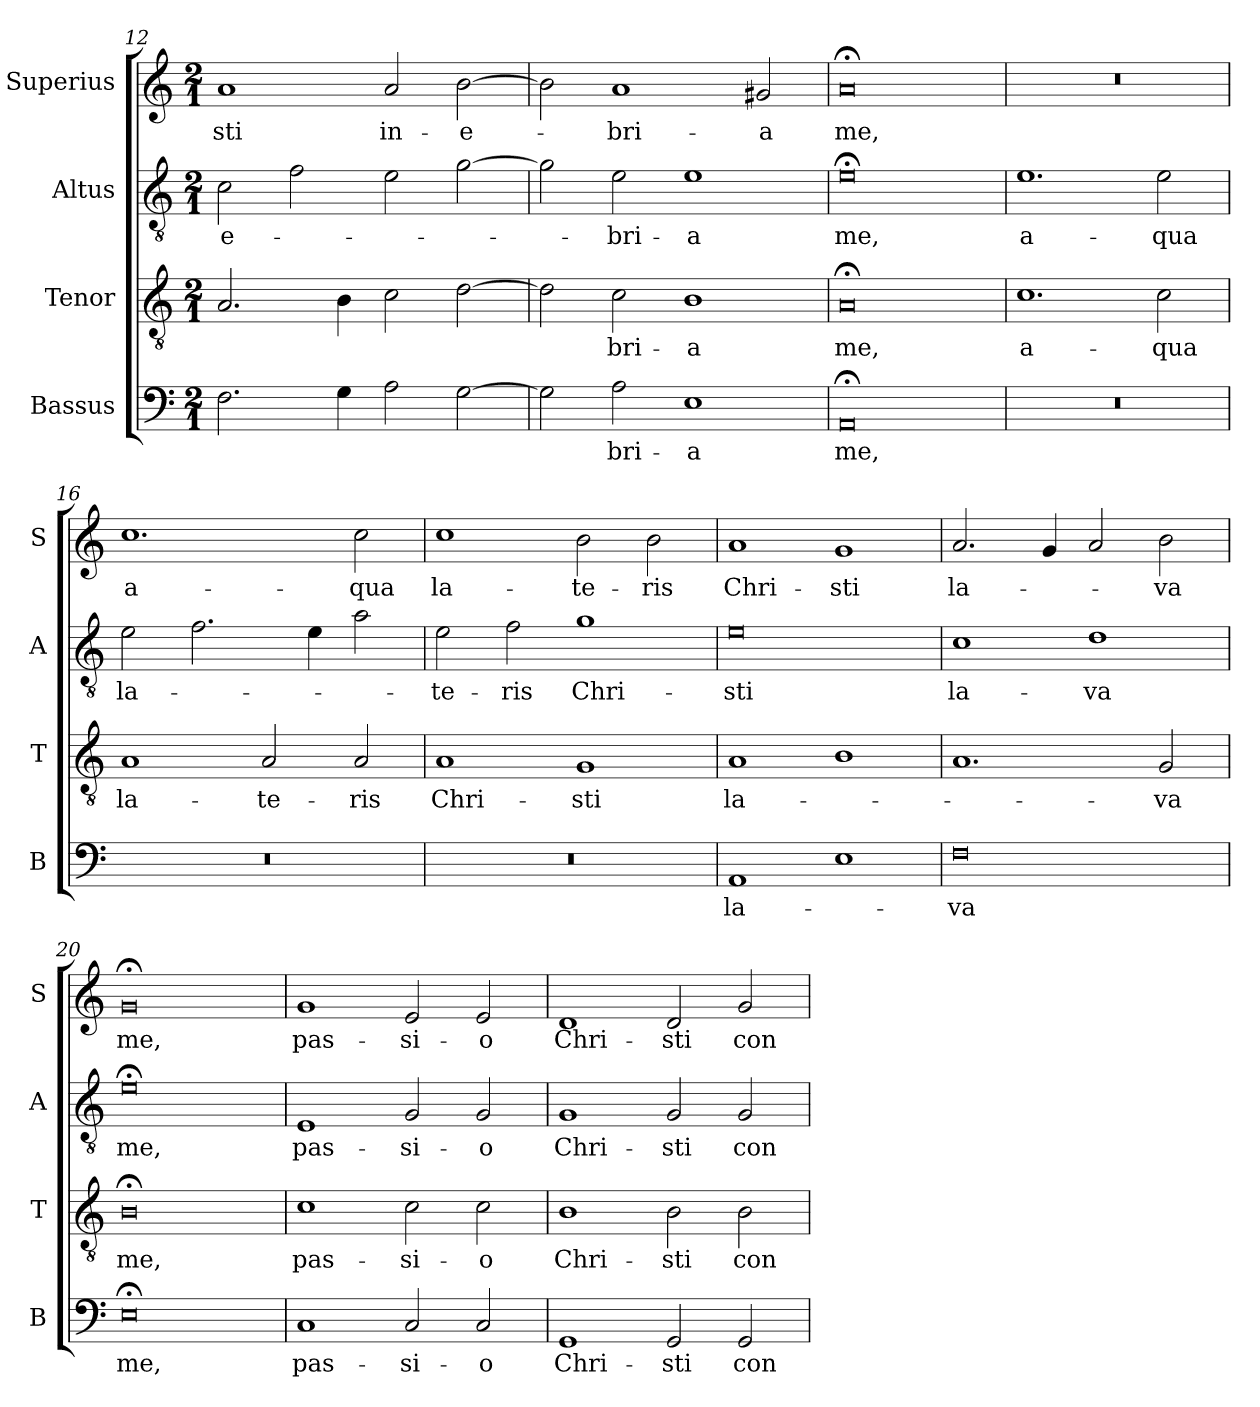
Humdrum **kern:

**kern	**text	**kern	**text	**kern	**text	**kern	**text
*part4	*part4	*part3	*part3	*part2	*part2	*part1	*part1
*staff4	*staff4	*staff3	*staff3	*staff2	*staff2	*staff1	*staff1
*I"Bassus	*	*I"Tenor	*	*I"Altus	*	*I"Superius	*
*I'B	*	*I'T	*	*I'A	*	*I'S	*
*clefF4	*	*clefGv2	*	*clefGv2	*	*clefG2	*
*k[]	*	*k[]	*	*k[]	*	*k[]	*
*M2/1	*	*M2/1	*	*M2/1	*	*M2/1	*
=12	=12	=12	=12	=12	=12	=12	=12
!	!	!	!	!	!LO:LY:i	!	!
2.F	.	2.A	.	2c	-e-	1a	-sti
.	.	.	.	2f	.	.	.
4G	.	4B	.	.	.	.	.
2A	.	2c	.	2e	.	2a	in-
[2G	.	[2d	.	[2g	.	[2b	-e-
=13	=13	=13	=13	=13	=13	=13	=13
2G]	.	2d]	.	2g]	.	2b]	.
!	!LO:LY:i	!	!LO:LY:i	!	!LO:LY:i	!	!
2A	-bri-	2c	-bri-	2e	-bri-	1a	-bri-
!	!LO:LY:i	!	!LO:LY:i	!	!LO:LY:i	!	!
1E	-a	1B	-a	1e	-a	.	.
.	.	.	.	.	.	2g#X	-a
=14	=14	=14	=14	=14	=14	=14	=14
!	!LO:LY:i	!	!LO:LY:i	!	!LO:LY:i	!	!
0AA;<	me,	0A;<	me,	0e;<	me,	0a;<	me,
=15	=15	=15	=15	=15	=15	=15	=15
0r	.	1.c	a-	1.e	a-	0r	.
.	.	2c	-qua	2e	-qua	.	.
=16	=16	=16	=16	=16	=16	=16	=16
0r	.	1A	la-	2e	la-	1.cc	a-
.	.	.	.	2.f	.	.	.
.	.	2A	-te-	.	.	.	.
.	.	.	.	4e	.	.	.
.	.	2A	-ris	2a	.	2cc	-qua
=17	=17	=17	=17	=17	=17	=17	=17
!	!	!	!LO:LY:i	!	!	!	!
0r	.	1A	Chri-	2e	-te-	1cc	la-
.	.	.	.	2f	-ris	.	.
!	!	!	!LO:LY:i	!	!LO:LY:i	!	!
.	.	1G	-sti	1g	Chri-	2b	-te-
.	.	.	.	.	.	2b	-ris
=18	=18	=18	=18	=18	=18	=18	=18
!	!	!	!LO:LY:i	!	!LO:LY:i	!	!
1AA	la-	1A	la-	0e	-sti	1a	Chri-
1E	.	1B	.	.	.	1g	-sti
=19	=19	=19	=19	=19	=19	=19	=19
!	!	!	!	!	!LO:LY:i	!	!
0F	-va	1.A	.	1c	la-	2.a	la-
.	.	.	.	.	.	4g	.
!	!	!	!	!	!LO:LY:i	!	!
.	.	.	.	1d	-va	2a	.
!	!	!	!LO:LY:i	!	!	!	!
.	.	2G	-va	.	.	2b	-va
=20	=20	=20	=20	=20	=20	=20	=20
!	!	!	!LO:LY:i	!	!LO:LY:i	!	!
0E;<	me,	0B;<	me,	0e;<	me,	0g;<	me,
=21	=21	=21	=21	=21	=21	=21	=21
1C	pas-	1c	pas-	1E	pas-	1g	pas-
2C	-si-	2c	-si-	2G	-si-	2e	-si-
2C	-o	2c	-o	2G	-o	2e	-o
=22	=22	=22	=22	=22	=22	=22	=22
1GG	Chri-	1B	Chri-	1G	Chri-	1d	Chri-
2GG	-sti	2B	-sti	2G	-sti	2d	-sti
!	!LO:LY:i	!	!LO:LY:i	!	!LO:LY:i	!	!
2GG	con-	2B	con-	2G	con-	2g	con-
=	=	=	=	=	=	=	=
*-	*-	*-	*-	*-	*-	*-	*-
